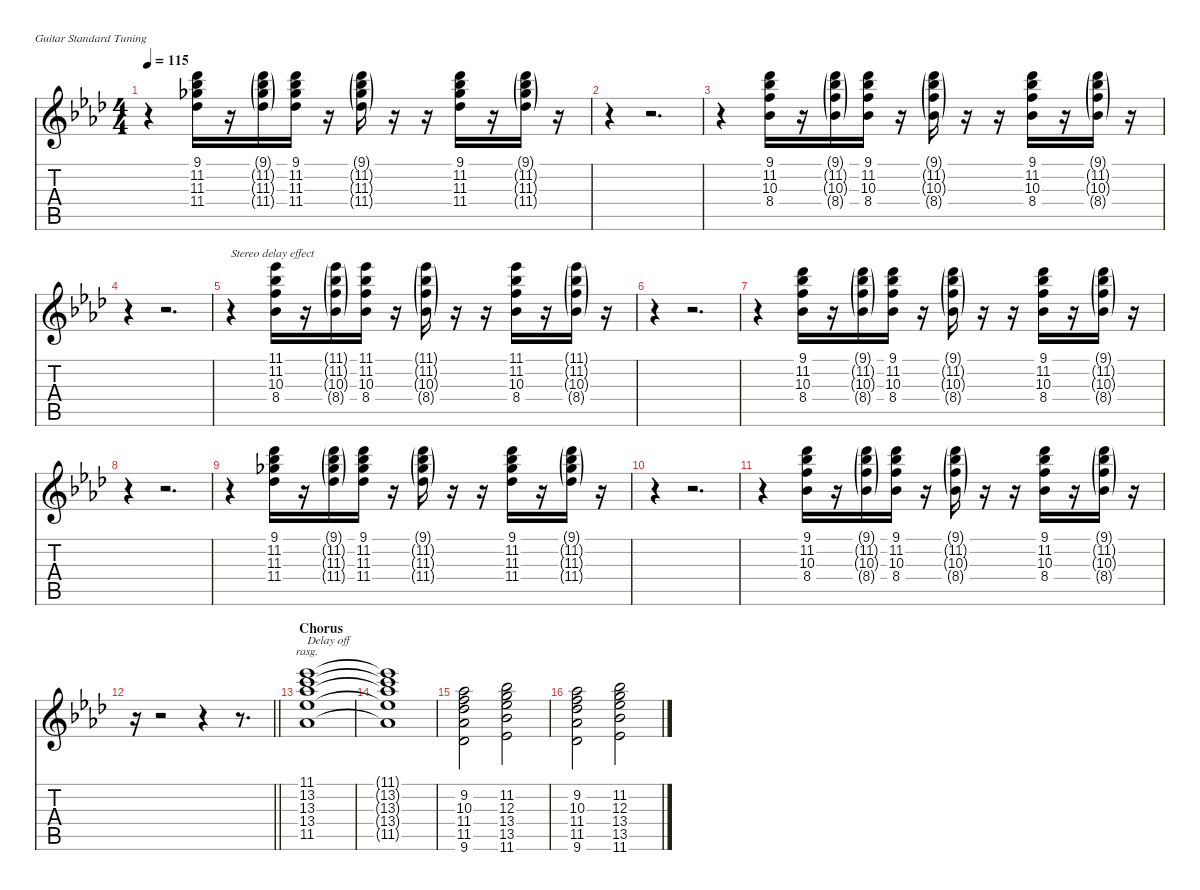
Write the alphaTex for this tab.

\defaultSystemsLayout 4
\hideDynamics
\bracketExtendMode nobrackets
\singleTrackTrackNamePolicy hidden
\multiTrackTrackNamePolicy hidden
\firstSystemTrackNameMode fullname
\firstSystemTrackNameOrientation horizontal
\otherSystemsTrackNameOrientation horizontal
\track ("Delayed Gtr (Center)" "el.guit.") {instrument electricguitarclean}
\staff {score tabs}
\tuning (E4 B3 G3 D3 A2 E2)
\ts (4 4)
\tempo 115
\clef g2
\ks ab
r.4{dy f beam Down} (9.1{acc b} 11.2{acc b} 11.3{acc b} 11.4{acc b}).16{beam Down} r.16{beam Down} (9.1{g acc b} 11.2{g acc b} 11.3{g acc b} 11.4{g acc b}).16{beam Down} (9.1{acc b} 11.2{acc b} 11.3{acc b} 11.4{acc b}).16{beam Down} r.16{beam Down} (9.1{g acc b} 11.2{g acc b} 11.3{g acc b} 11.4{g acc b}).16{beam Down} r.16{beam Down} r.16{beam Down} (9.1{acc b} 11.2{acc b} 11.3{acc b} 11.4{acc b}).16{beam Down} r.16{beam Down} (9.1{g acc b} 11.2{g acc b} 11.3{g acc b} 11.4{g acc b}).16{beam Down} r.16{beam Down} |
r.4{beam Down} r.2{d beam Down} |
r.4{beam Down} (9.1{acc b} 11.2{acc b} 10.3{acc forcenatural} 8.4{acc b}).16{beam Down} r.16{beam Down} (9.1{g acc b} 11.2{g acc b} 10.3{g acc forcenatural} 8.4{g acc b}).16{beam Down} (9.1{acc b} 11.2{acc b} 10.3{acc forcenatural} 8.4{acc b}).16{beam Down} r.16{beam Down} (9.1{g acc b} 11.2{g acc b} 10.3{g acc forcenatural} 8.4{g acc b}).16{beam Down} r.16{beam Down} r.16{beam Down} (9.1{acc b} 11.2{acc b} 10.3{acc forcenatural} 8.4{acc b}).16{beam Down} r.16{beam Down} (9.1{g acc b} 11.2{g acc b} 10.3{g acc forcenatural} 8.4{g acc b}).16{beam Down} r.16{beam Down} |
r.4{beam Down} r.2{d beam Down} |
r.4{txt "Stereo delay effect" beam Down} (11.1{acc b} 11.2{acc b} 10.3{acc forcenatural} 8.4{acc b}).16{beam Down} r.16{beam Down} (11.1{g acc b} 11.2{g acc b} 10.3{g acc forcenatural} 8.4{g acc b}).16{beam Down} (11.1{acc b} 11.2{acc b} 10.3{acc forcenatural} 8.4{acc b}).16{beam Down} r.16{beam Down} (11.1{g acc b} 11.2{g acc b} 10.3{g acc forcenatural} 8.4{g acc b}).16{beam Down} r.16{beam Down} r.16{beam Down} (11.1{acc b} 11.2{acc b} 10.3{acc forcenatural} 8.4{acc b}).16{beam Down} r.16{beam Down} (11.1{g acc b} 11.2{g acc b} 10.3{g acc forcenatural} 8.4{g acc b}).16{beam Down} r.16{beam Down} |
r.4{beam Down} r.2{d beam Down} |
r.4{beam Down} (9.1{acc b} 11.2{acc b} 10.3{acc forcenatural} 8.4{acc b}).16{beam Down} r.16{beam Down} (9.1{g acc b} 11.2{g acc b} 10.3{g acc forcenatural} 8.4{g acc b}).16{beam Down} (9.1{acc b} 11.2{acc b} 10.3{acc forcenatural} 8.4{acc b}).16{beam Down} r.16{beam Down} (9.1{g acc b} 11.2{g acc b} 10.3{g acc forcenatural} 8.4{g acc b}).16{beam Down} r.16{beam Down} r.16{beam Down} (9.1{acc b} 11.2{acc b} 10.3{acc forcenatural} 8.4{acc b}).16{beam Down} r.16{beam Down} (9.1{g acc b} 11.2{g acc b} 10.3{g acc forcenatural} 8.4{g acc b}).16{beam Down} r.16{beam Down} |
r.4{beam Down} r.2{d beam Down} |
r.4{beam Down} (9.1{acc b} 11.2{acc b} 11.3{acc b} 11.4{acc b}).16{beam Down} r.16{beam Down} (9.1{g acc b} 11.2{g acc b} 11.3{g acc b} 11.4{g acc b}).16{beam Down} (9.1{acc b} 11.2{acc b} 11.3{acc b} 11.4{acc b}).16{beam Down} r.16{beam Down} (9.1{g acc b} 11.2{g acc b} 11.3{g acc b} 11.4{g acc b}).16{beam Down} r.16{beam Down} r.16{beam Down} (9.1{acc b} 11.2{acc b} 11.3{acc b} 11.4{acc b}).16{beam Down} r.16{beam Down} (9.1{g acc b} 11.2{g acc b} 11.3{g acc b} 11.4{g acc b}).16{beam Down} r.16{beam Down} |
r.4{beam Down} r.2{d beam Down} |
r.4{beam Down} (9.1{acc b} 11.2{acc b} 10.3{acc forcenatural} 8.4{acc b}).16{beam Down} r.16{beam Down} (9.1{g acc b} 11.2{g acc b} 10.3{g acc forcenatural} 8.4{g acc b}).16{beam Down} (9.1{acc b} 11.2{acc b} 10.3{acc forcenatural} 8.4{acc b}).16{beam Down} r.16{beam Down} (9.1{g acc b} 11.2{g acc b} 10.3{g acc forcenatural} 8.4{g acc b}).16{beam Down} r.16{beam Down} r.16{beam Down} (9.1{acc b} 11.2{acc b} 10.3{acc forcenatural} 8.4{acc b}).16{beam Down} r.16{beam Down} (9.1{g acc b} 11.2{g acc b} 10.3{g acc forcenatural} 8.4{g acc b}).16{beam Down} r.16{beam Down} |
\barLineRight lightlight
r.16{beam Down} r.2{beam Down} r.4{beam Down} r.8{d beam Down} |
\section ("" "Chorus")
(11.1{acc b} 13.2{acc forcenatural} 13.3{acc b} 13.4{acc b} 11.5{acc b}).1{rasg amianapaest txt "Delay off" beam Down} |
(11.1{t acc b} 13.2{t acc forcenatural} 13.3{t acc b} 13.4{t acc b} 11.5{t acc b}).1{beam Down} |
(9.2{acc b} 10.3{acc forcenatural} 11.4{acc b} 11.5{acc b} 9.6{acc b}).2{beam Down} (11.2{acc b} 12.3{acc forcenatural} 13.4{acc b} 13.5{acc b} 11.6{acc b}).2{beam Down} |
(9.2{acc b} 10.3{acc forcenatural} 11.4{acc b} 11.5{acc b} 9.6{acc b}).2{beam Down} (11.2{acc b} 12.3{acc forcenatural} 13.4{acc b} 13.5{acc b} 11.6{acc b}).2{beam Down}
